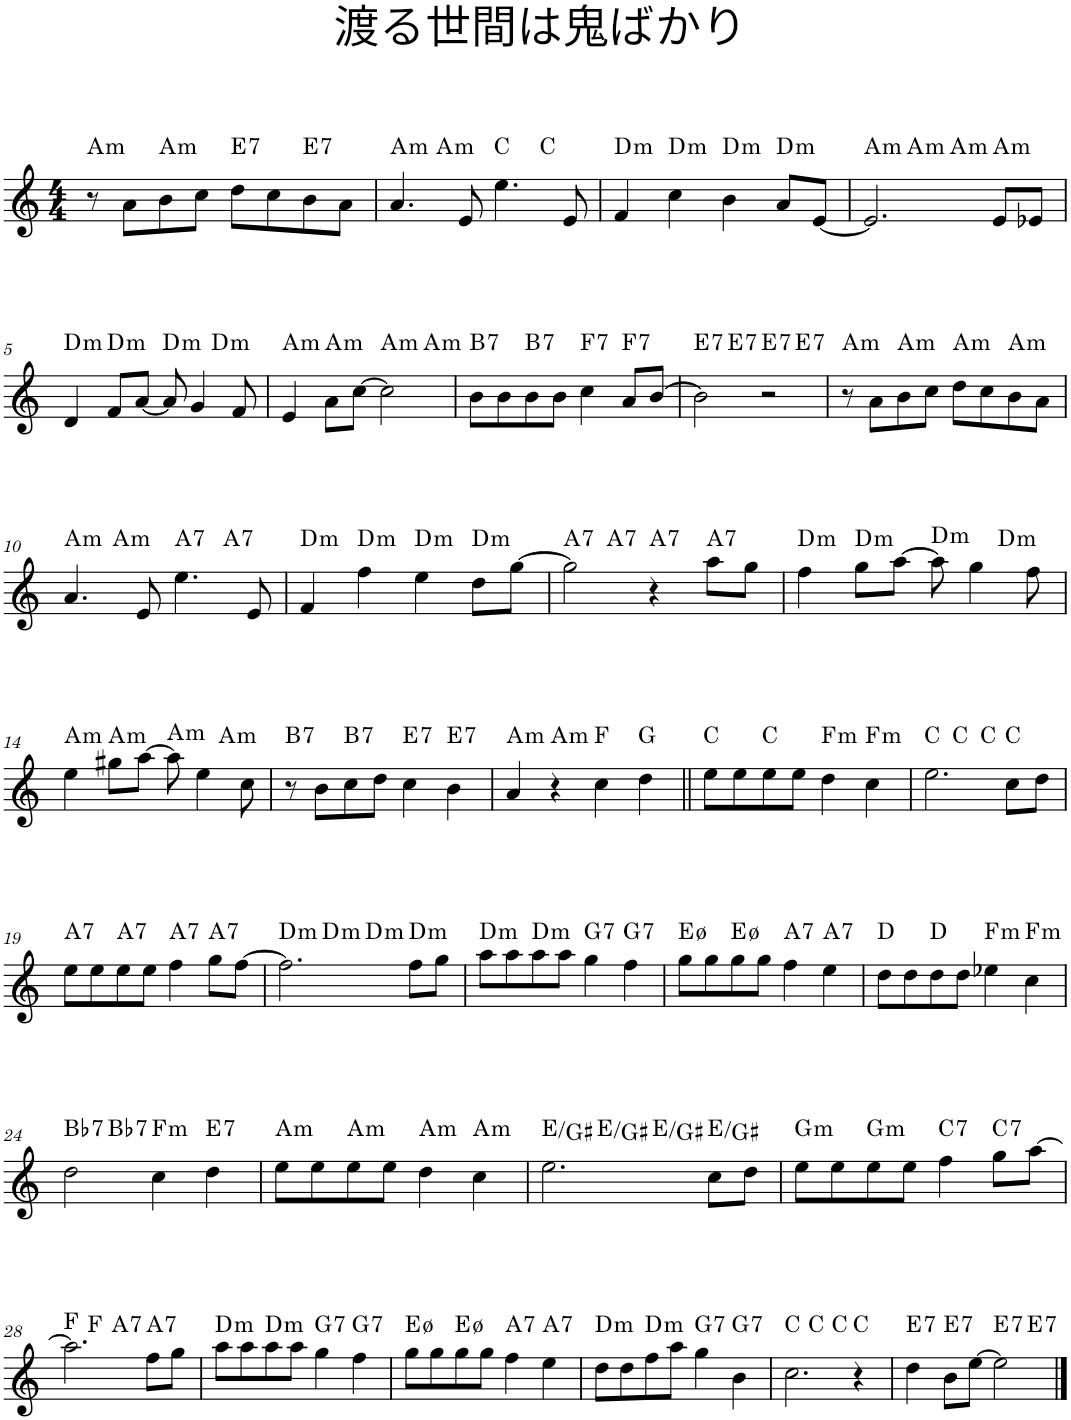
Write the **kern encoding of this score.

**kern	**harte
*part1	*part1
*staff1	*
*I"Piano	*
*I'Pno.	*
*clefG2	*
*k[]	*
*M4/4	*
=1	=1
!	!LO:H:kt=m
8r	A:min
8a\L	.
!	!LO:H:kt=m
8b\	A:min
8cc\J	.
!	!LO:H:kt=7
8dd\L	E:7
8cc\	.
!	!LO:H:kt=7
8b\	E:7
8a\J	.
=2	=2
!	!LO:H:kt=m
*^	*
*	*^	*
4.a/	4ryy	2.ryy	A:min
!	!	!	!LO:H:kt=m
.	2.ryy	.	A:min
8e/	.	.	.
4.ee\	.	.	C:maj
.	.	4ryy	C:maj
8e/	.	.	.
=3	=3	=3	=3
!	!	!	!LO:H:kt=m
*v	*v	*v	*
4f/	D:min
!	!LO:H:kt=m
4cc\	D:min
!	!LO:H:kt=m
4b\	D:min
!	!LO:H:kt=m
8a/L	D:min
[<8e/J	.
=4	=4
!	!LO:H:kt=m
*^	*
*	*^	*
2.e/]	4ryy	2ryy	A:min
!	!	!	!LO:H:kt=m
.	2.ryy	.	A:min
!	!	!	!LO:H:kt=m
.	.	2ryy	A:min
!	!	!	!LO:H:kt=m
8e/L	.	.	A:min
8e-X/J	.	.	.
!!LO:LB:g=z	!!	!!
=5	=5	=5	=5
!	!	!	!LO:H:kt=m
*	*v	*v	*
4d/	2.ryy	D:min
!	!	!LO:H:kt=m
8f/L	.	D:min
[<8a/J	.	.
!	!	!LO:H:kt=m
8a/]	.	D:min
4g/	.	.
!	!	!LO:H:kt=m
.	4ryy	D:min
8f/	.	.
=6	=6	=6
!	!	!LO:H:kt=m
4e/	2.ryy	A:min
!	!	!LO:H:kt=m
8a\L	.	A:min
[>8cc\J	.	.
!	!	!LO:H:kt=m
2cc\]	.	A:min
!	!	!LO:H:kt=m
.	4ryy	A:min
=7	=7	=7
!	!	!LO:H:kt=7
*v	*v	*
8b\L	B:7
8b\	.
!	!LO:H:kt=7
8b\	B:7
8b\J	.
!	!LO:H:kt=7
4cc\	F:7
!	!LO:H:kt=7
8a/L	F:7
[8b/J	.
=8	=8
!	!LO:H:kt=7
*^	*
*	*^	*
2b\]	4ryy	2.ryy	E:7
!	!	!	!LO:H:kt=7
.	2.ryy	.	E:7
!	!	!	!LO:H:kt=7
2r	.	.	E:7
!	!	!	!LO:H:kt=7
.	.	4ryy	E:7
=9	=9	=9	=9
!	!	!	!LO:H:kt=m
*v	*v	*v	*
8r	A:min
8a\L	.
!	!LO:H:kt=m
8b\	A:min
8cc\J	.
!	!LO:H:kt=m
8dd\L	A:min
8cc\	.
!	!LO:H:kt=m
8b\	A:min
8a\J	.
!!LO:LB:g=z
=10	=10
!	!LO:H:kt=m
*^	*
*	*^	*
4.a/	4ryy	2.ryy	A:min
!	!	!	!LO:H:kt=m
.	2.ryy	.	A:min
8e/	.	.	.
!	!	!	!LO:H:kt=7
4.ee\	.	.	A:7
!	!	!	!LO:H:kt=7
.	.	4ryy	A:7
8e/	.	.	.
=11	=11	=11	=11
!	!	!	!LO:H:kt=m
*v	*v	*v	*
4f/	D:min
!	!LO:H:kt=m
4ff\	D:min
!	!LO:H:kt=m
4ee\	D:min
!	!LO:H:kt=m
8dd\L	D:min
[>8gg\J	.
=12	=12
!	!LO:H:kt=7
*^	*
2gg\]	4ryy	A:7
!	!	!LO:H:kt=7
.	2.ryy	A:7
!	!	!LO:H:kt=7
4r	.	A:7
!	!	!LO:H:kt=7
8aa\L	.	A:7
8gg\J	.	.
=13	=13	=13
!	!	!LO:H:kt=m
4ff\	2.ryy	D:min
!	!	!LO:H:kt=m
8gg\L	.	D:min
[>8aa\J	.	.
!	!	!LO:H:kt=m
8aa\]	.	D:min
4gg\	.	.
!	!	!LO:H:kt=m
.	4ryy	D:min
8ff\	.	.
!!LO:LB:g=z	!!
=14	=14	=14
!	!	!LO:H:kt=m
4ee\	2.ryy	A:min
!	!	!LO:H:kt=m
8gg#X\L	.	A:min
[>8aa\J	.	.
!	!	!LO:H:kt=m
8aa\]	.	A:min
4ee\	.	.
!	!	!LO:H:kt=m
.	4ryy	A:min
8cc\	.	.
=15	=15	=15
!	!	!LO:H:kt=7
*v	*v	*
8r	B:7
8b\L	.
!	!LO:H:kt=7
8cc\	B:7
8dd\J	.
!	!LO:H:kt=7
4cc\	E:7
!	!LO:H:kt=7
4b\	E:7
=16	=16
!	!LO:H:kt=m
4a/	A:min
!	!LO:H:kt=m
4r	A:min
4cc\	F:maj
4dd\	G:maj
=17||	=17||
8ee\L	C:maj
8ee\	.
8ee\	C:maj
8ee\J	.
!	!LO:H:kt=m
4dd\	F:min
!	!LO:H:kt=m
4cc\	F:min
=18	=18
*^	*
*	*^	*
2.ee\	4ryy	2ryy	C:maj
.	2.ryy	.	C:maj
.	.	2ryy	C:maj
8cc\L	.	.	C:maj
8dd\J	.	.	.
!!LO:LB:g=z	!!	!!
=19	=19	=19	=19
!	!	!	!LO:H:kt=7
*v	*v	*v	*
8ee\L	A:7
8ee\	.
!	!LO:H:kt=7
8ee\	A:7
8ee\J	.
!	!LO:H:kt=7
4ff\	A:7
!	!LO:H:kt=7
8gg\L	A:7
[>8ff\J	.
=20	=20
!	!LO:H:kt=m
*^	*
*	*^	*
2.ff\]	4ryy	2ryy	D:min
!	!	!	!LO:H:kt=m
.	2.ryy	.	D:min
!	!	!	!LO:H:kt=m
.	.	2ryy	D:min
!	!	!	!LO:H:kt=m
8ff\L	.	.	D:min
8gg\J	.	.	.
=21	=21	=21	=21
!	!	!	!LO:H:kt=m
*v	*v	*v	*
8aa\L	D:min
8aa\	.
!	!LO:H:kt=m
8aa\	D:min
8aa\J	.
!	!LO:H:kt=7
4gg\	G:7
!	!LO:H:kt=7
4ff\	G:7
=22	=22
8gg\L	E:hdim7
8gg\	.
8gg\	E:hdim7
8gg\J	.
!	!LO:H:kt=7
4ff\	A:7
!	!LO:H:kt=7
4ee\	A:7
=23	=23
8dd\L	D:maj
8dd\	.
8dd\	D:maj
8dd\J	.
!	!LO:H:kt=m
4ee-X\	F:min
!	!LO:H:kt=m
4cc\	F:min
!!LO:LB:g=z
=24	=24
!	!LO:H:kt=7
*^	*
2dd\	4ryy	Bb:7
!	!	!LO:H:kt=7
.	2.ryy	Bb:7
!	!	!LO:H:kt=m
4cc\	.	F:min
!	!	!LO:H:kt=7
4dd\	.	E:7
=25	=25	=25
!	!	!LO:H:kt=m
*v	*v	*
8ee\L	A:min
8ee\	.
!	!LO:H:kt=m
8ee\	A:min
8ee\J	.
!	!LO:H:kt=m
4dd\	A:min
!	!LO:H:kt=m
4cc\	A:min
=26	=26
*^	*
*	*^	*
2.ee\	4ryy	2ryy	E:maj/3
.	2.ryy	.	E:maj/3
.	.	2ryy	E:maj/3
8cc\L	.	.	E:maj/3
8dd\J	.	.	.
=27	=27	=27	=27
!	!	!	!LO:H:kt=m
*v	*v	*v	*
8ee\L	G:min
8ee\	.
!	!LO:H:kt=m
8ee\	G:min
8ee\J	.
!	!LO:H:kt=7
4ff\	C:7
!	!LO:H:kt=7
8gg\L	C:7
[8aa\J	.
!!LO:LB:g=z
=28	=28
*^	*
*	*^	*
2.aa\]	4ryy	2ryy	F:maj
.	2.ryy	.	F:maj
!	!	!	!LO:H:kt=7
.	.	2ryy	A:7
!	!	!	!LO:H:kt=7
8ff\L	.	.	A:7
8gg\J	.	.	.
=29	=29	=29	=29
!	!	!	!LO:H:kt=m
*v	*v	*v	*
8aa\L	D:min
8aa\	.
!	!LO:H:kt=m
8aa\	D:min
8aa\J	.
!	!LO:H:kt=7
4gg\	G:7
!	!LO:H:kt=7
4ff\	G:7
=30	=30
8gg\L	E:hdim7
8gg\	.
8gg\	E:hdim7
8gg\J	.
!	!LO:H:kt=7
4ff\	A:7
!	!LO:H:kt=7
4ee\	A:7
=31	=31
!	!LO:H:kt=m
8dd\L	D:min
8dd\	.
!	!LO:H:kt=m
8ff\	D:min
8aa\J	.
!	!LO:H:kt=7
4gg\	G:7
!	!LO:H:kt=7
4b\	G:7
=32	=32
*^	*
*	*^	*
2.cc\	4ryy	2ryy	C:maj
.	2.ryy	.	C:maj
.	.	2ryy	C:maj
4r	.	.	C:maj
=33	=33	=33	=33
!	!	!	!LO:H:kt=7
*	*v	*v	*
4dd\	2.ryy	E:7
!	!	!LO:H:kt=7
8b\L	.	E:7
[>8ee\J	.	.
!	!	!LO:H:kt=7
2ee\]	.	E:7
!	!	!LO:H:kt=7
.	4ryy	E:7
*v	*v	*
==	==
*-	*-
